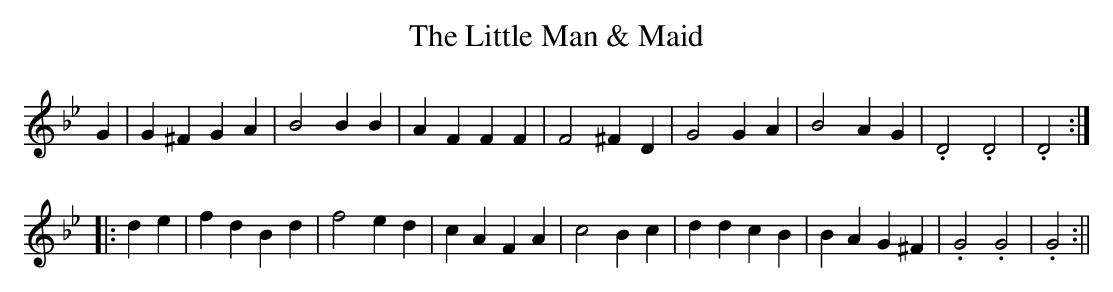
X:1
T:Little Man & Maid, The
M:C |
L:1/8
K:Gmin
G2 | G2^F2 G2A2 | B4 B2B2 | A2F2 F2F2 | F4 ^F2D2 | G4 G2A2 | B4 A2G2 | .D4 .D4 | .D4 :|
|: d2e2 | f2d2B2d2 | f4 e2d2 | c2A2F2A2 | c4 B2c2 | d2d2c2B2 | B2A2G2^F2 | .G4 .G4 | .G4 :||
